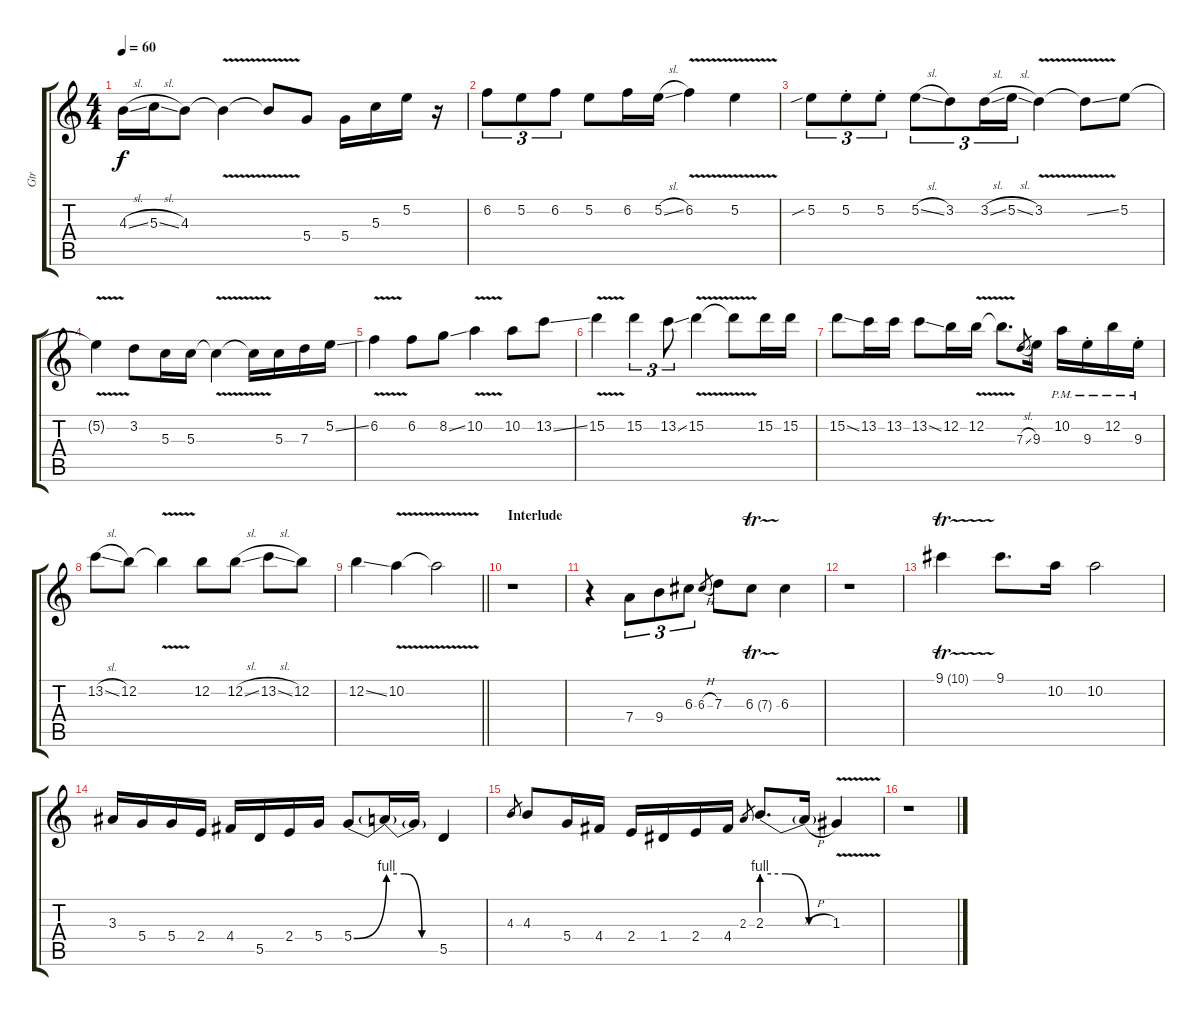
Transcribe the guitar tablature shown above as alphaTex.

\track ("Gtr" "Gtr") {instrument distortionguitar}
\staff {score tabs}
\tuning (E4 B3 G3 D3 A2 E2) {hide}
\ts (4 4)
\tempo 60
\clef g2
\ks c
4.3{sl}.16{dy f} 5.3{sl}.16 4.3.8 4.3{v t}.4 4.3{v t}.8 5.4.8 5.4.16 5.3.16 5.2.16 r.16 |
6.2.8{tu (3 2)} 5.2.8{tu (3 2)} 6.2.8{tu (3 2)} 5.2.8 6.2.16 5.2{sl}.16 6.2{v}.4 5.2{v}.4 |
5.2{sib}.8{tu (3 2)} 5.2{st}.8{tu (3 2)} 5.2{st}.8{tu (3 2)} 5.2{sl}.8{tu (3 2)} 3.2.8{tu (3 2)} 3.2{sl}.16{tu (3 2)} 5.2{sl}.16{tu (3 2)} 3.2{v}.4 3.2{ss t}.8 5.2.8 |
5.2{v t}.4 3.2.8 5.3.16 5.3.16 5.3{v t}.4 5.3{t}.16 5.3.16 7.3.16 5.2{ss}.16 |
6.2{v}.4 6.2.8 8.2{ss}.8 10.2{v}.4 10.2.8 13.2{ss}.8 |
15.2{v}.4 15.2.4{tu (3 2)} 13.2{ss}.8{tu (3 2)} 15.2{v}.4 15.2{t}.8 15.2.16 15.2.16 |
15.2{ss}.8 13.2.16 13.2.16 13.2{ss}.8 12.2.16 12.2{v}.16 12.2{v t}.8{d} 7.3{sl}.8{gr} 9.3.16 10.2{pm}.16 9.3{pm st}.16 12.2{pm}.16 9.3{pm st}.16 |
13.2{sl}.8 12.2.8 12.2{v t}.4 12.2.8 12.2{sl}.8 13.2{sl}.8 12.2.8 |
\barLineRight lightlight
12.2{ss}.4 10.2{v}.4 10.2{v t}.2 |
\section ("" "Interlude")
r.1 |
r.4 7.4.8{tu (3 2)} 9.4.8{tu (3 2)} 6.3.8{tu (3 2)} 6.3{h}.8{gr} 7.3.8 6.3{tr (7 32)}.8 6.3.4 |
r.1 |
9.1{tr (10 32)}.4 9.1.8{d} 10.2.16 10.2.2 |
3.3.16 5.4.16 5.4.16 2.4.16 4.4.16 5.5.16 2.4.16 5.4.16 5.4{be (bend 0 0 60 4)}.8 5.4{be (custom 0 4 20 4 40 0 60 0) t}.16 5.4{t}.16 5.5.4 |
4.3.8{gr} 4.3.8 5.4.16 4.4.16 2.4.16 1.4.16 2.4.16 4.4.16 2.3.8{gr} 2.3{be (custom 0 4 20 4 40 0 60 0)}.8{d} 2.3{h t}.16 1.3{v}.4 |
r.1
